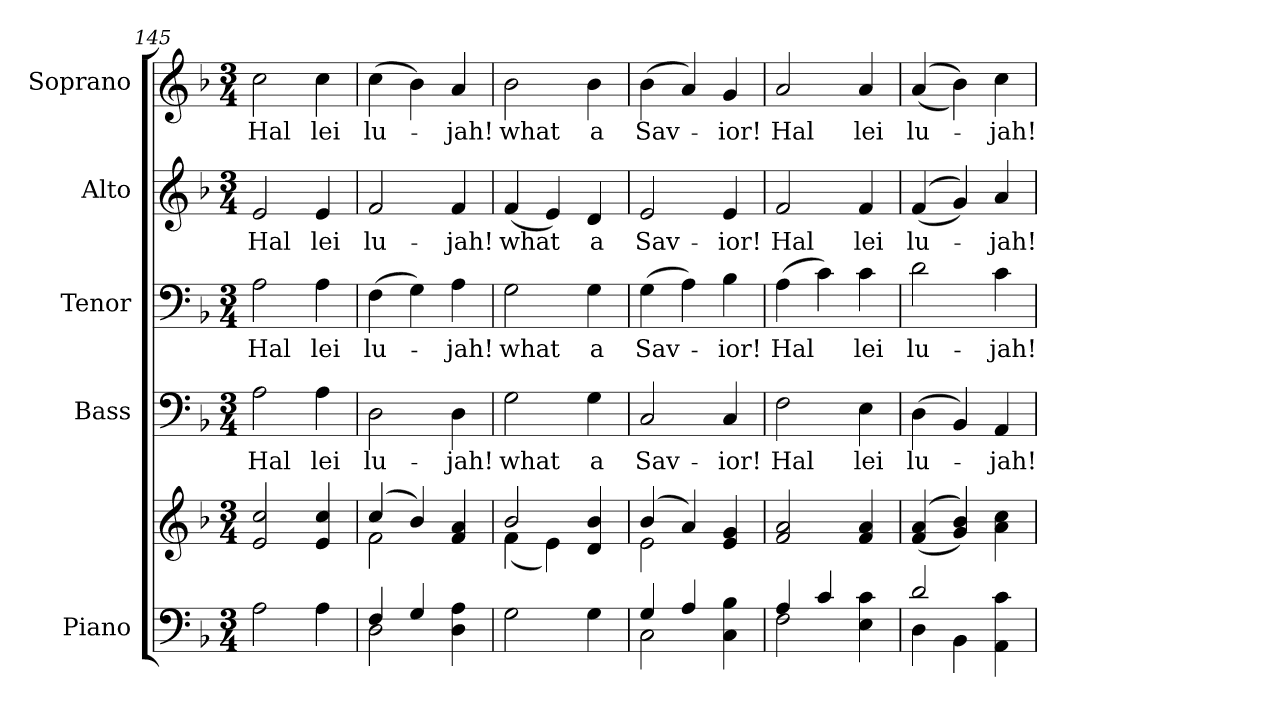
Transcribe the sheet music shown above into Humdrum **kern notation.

**kern	**kern	**kern	**text	**kern	**text	**kern	**text	**kern	**text
*part5	*part5	*part4	*part4	*part3	*part3	*part2	*part2	*part1	*part1
*staff6	*staff5	*staff4	*staff4	*staff3	*staff3	*staff2	*staff2	*staff1	*staff1
*I"Piano	*	*I"Bass	*	*I"Tenor	*	*I"Alto	*	*I"Soprano	*
*I'Pno.	*	*I'B.	*	*I'T.	*	*I'A.	*	*I'S.	*
!!LO:PB:g=z
*clefF4	*clefG2	*clefF4	*	*clefF4	*	*clefG2	*	*clefG2	*
*k[b-]	*k[b-]	*k[b-]	*	*k[b-]	*	*k[b-]	*	*k[b-]	*
*F:	*F:	*F:	*	*F:	*	*F:	*	*F:	*
*M3/4	*M3/4	*M3/4	*	*M3/4	*	*M3/4	*	*M3/4	*
=145	=145	=145	=145	=145	=145	=145	=145	=145	=145
!	!	!	!LO:LY:b:color=#000000	!	!	!	!	!	!
!	!	!	!	!	!LO:LY:b:color=#000000	!	!	!	!
!	!	!	!	!	!	!	!LO:LY:b:color=#000000	!	!
!	!	!	!	!	!	!	!	!	!LO:LY:b:color=#000000
2Ai\	2ei/ 2cci	2Ai\	Hal	2Ai\	Hal	2ei/	Hal	2cci\	Hal
!	!	!	!LO:LY:b:color=#000000	!	!	!	!	!	!
!	!	!	!	!	!LO:LY:b:color=#000000	!	!	!	!
!	!	!	!	!	!	!	!LO:LY:b:color=#000000	!	!
!	!	!	!	!	!	!	!	!	!LO:LY:b:color=#000000
4Ai\	4ei/ 4cci	4Ai\	lei	4Ai\	lei	4ei/	lei	4cci\	lei
=146	=146	=146	=146	=146	=146	=146	=146	=146	=146
*^	*^	*	*	*	*	*	*	*	*
!	!	!	!	!	!LO:LY:b:color=#000000	!	!	!	!	!	!
!	!	!	!	!	!	!	!LO:LY:b:color=#000000	!	!	!	!
!	!	!	!	!	!	!	!	!	!LO:LY:b:color=#000000	!	!
!	!	!	!	!	!	!	!	!	!	!	!LO:LY:b:color=#000000
4Fi/	2Di\	(4cci/	2fi\	2Di\	lu-	(4Fi\	lu-	2fi/	lu-	(4cci\	lu-
4Gi/	.	4b-i/)	.	.	.	4Gi\)	.	.	.	4b-i\)	.
!	!	!	!	!	!LO:LY:b:color=#000000	!	!	!	!	!	!
!	!	!	!	!	!	!	!LO:LY:b:color=#000000	!	!	!	!
!	!	!	!	!	!	!	!	!	!LO:LY:b:color=#000000	!	!
!	!	!	!	!	!	!	!	!	!	!	!LO:LY:b:color=#000000
4Di\ 4Ai	4ryy	4fi/ 4ai	4ryy	4Di\	-jah!	4Ai\	-jah!	4fi/	-jah!	4ai/	-jah!
*v	*v	*	*	*	*	*	*	*	*	*	*
=147	=147	=147	=147	=147	=147	=147	=147	=147	=147	=147
*^	*	*	*	*	*	*	*	*	*	*
!	!	!	!	!	!LO:LY:b:color=#000000	!	!	!	!	!	!
*v	*v	*	*	*	*	*	*	*	*	*	*
*^	*	*	*	*	*	*	*	*	*	*
!	!	!	!	!	!	!	!LO:LY:b:color=#000000	!	!	!	!
*v	*v	*	*	*	*	*	*	*	*	*	*
*^	*	*	*	*	*	*	*	*	*	*
!	!	!	!	!	!	!	!	!	!LO:LY:b:color=#000000	!	!
*v	*v	*	*	*	*	*	*	*	*	*	*
*^	*	*	*	*	*	*	*	*	*	*
!	!	!	!	!	!	!	!	!	!	!	!LO:LY:b:color=#000000
*v	*v	*	*	*	*	*	*	*	*	*	*
2Gi\	2b-i/	(4fi\	2Gi\	what	2Gi\	what	(4fi/	what	2b-i\	what
.	.	4ei\)	.	.	.	.	4ei/)	.	.	.
!	!	!	!	!LO:LY:b:color=#000000	!	!	!	!	!	!
!	!	!	!	!	!	!LO:LY:b:color=#000000	!	!	!	!
!	!	!	!	!	!	!	!	!LO:LY:b:color=#000000	!	!
!	!	!	!	!	!	!	!	!	!	!LO:LY:b:color=#000000
4Gi\	4di/ 4b-i	4ryy	4Gi\	a	4Gi\	a	4di/	a	4b-i\	a
=148	=148	=148	=148	=148	=148	=148	=148	=148	=148	=148
*^	*	*	*	*	*	*	*	*	*	*
!	!	!	!	!	!LO:LY:b:color=#000000	!	!	!	!	!	!
!	!	!	!	!	!	!	!LO:LY:b:color=#000000	!	!	!	!
!	!	!	!	!	!	!	!	!	!LO:LY:b:color=#000000	!	!
!	!	!	!	!	!	!	!	!	!	!	!LO:LY:b:color=#000000
4Gi/	2Ci\	(4b-i/	2ei\	2Ci/	Sav-	(4Gi\	Sav-	2ei/	Sav-	(4b-i\	Sav-
4Ai/	.	4ai/)	.	.	.	4Ai\)	.	.	.	4ai/)	.
!	!	!	!	!	!LO:LY:b:color=#000000	!	!	!	!	!	!
!	!	!	!	!	!	!	!LO:LY:b:color=#000000	!	!	!	!
!	!	!	!	!	!	!	!	!	!LO:LY:b:color=#000000	!	!
!	!	!	!	!	!	!	!	!	!	!	!LO:LY:b:color=#000000
4Ci\ 4B-i	4ryy	4ei/ 4gi	4ryy	4Ci/	-ior!	4B-i\	-ior!	4ei/	-ior!	4gi/	-ior!
*	*	*v	*v	*	*	*	*	*	*	*	*
!!LO:PB:g=z
=149	=149	=149	=149	=149	=149	=149	=149	=149	=149	=149
*	*	*^	*	*	*	*	*	*	*	*
!	!	!	!	!	!LO:LY:b:color=#000000	!	!	!	!	!	!
*	*	*v	*v	*	*	*	*	*	*	*	*
*	*	*^	*	*	*	*	*	*	*	*
!	!	!	!	!	!	!	!LO:LY:b:color=#000000	!	!	!	!
*	*	*v	*v	*	*	*	*	*	*	*	*
*	*	*^	*	*	*	*	*	*	*	*
!	!	!	!	!	!	!	!	!	!LO:LY:b:color=#000000	!	!
*	*	*v	*v	*	*	*	*	*	*	*	*
*	*	*^	*	*	*	*	*	*	*	*
!	!	!	!	!	!	!	!	!	!	!	!LO:LY:b:color=#000000
*	*	*v	*v	*	*	*	*	*	*	*	*
4Ai/	2Fi\	2fi/ 2ai	2Fi\	Hal	(4Ai\	Hal	2fi/	Hal	2ai/	Hal
4ci/	.	.	.	.	4ci\)	.	.	.	.	.
!	!	!	!	!LO:LY:b:color=#000000	!	!	!	!	!	!
!	!	!	!	!	!	!LO:LY:b:color=#000000	!	!	!	!
!	!	!	!	!	!	!	!	!LO:LY:b:color=#000000	!	!
!	!	!	!	!	!	!	!	!	!	!LO:LY:b:color=#000000
4Ei\ 4ci	4ryy	4fi/ 4ai	4Ei\	lei	4ci\	lei	4fi/	lei	4ai/	lei
=150	=150	=150	=150	=150	=150	=150	=150	=150	=150	=150
!	!	!	!	!LO:LY:b:color=#000000	!	!	!	!	!	!
!	!	!	!	!	!	!LO:LY:b:color=#000000	!	!	!	!
!	!	!	!	!	!	!	!	!LO:LY:b:color=#000000	!	!
!	!	!	!	!	!	!	!	!	!	!LO:LY:b:color=#000000
2di/	4Di\	((4fi/ 4ai	(4Di\	lu-	2di\	lu-	((4fi/	lu-	((4ai/	lu-
.	4BB-i\	4gi/ 4b-i))	4BB-i/)	.	.	.	4gi/))	.	4b-i\))	.
!	!	!	!	!LO:LY:b:color=#000000	!	!	!	!	!	!
!	!	!	!	!	!	!LO:LY:b:color=#000000	!	!	!	!
!	!	!	!	!	!	!	!	!LO:LY:b:color=#000000	!	!
!	!	!	!	!	!	!	!	!	!	!LO:LY:b:color=#000000
4AAi\ 4ci	4ryy	4ai\ 4cci	4AAi/	-jah!	4ci\	-jah!	4ai/	-jah!	4cci\	-jah!
*v	*v	*	*	*	*	*	*	*	*	*
=	=	=	=	=	=	=	=	=	=
*-	*-	*-	*-	*-	*-	*-	*-	*-	*-
